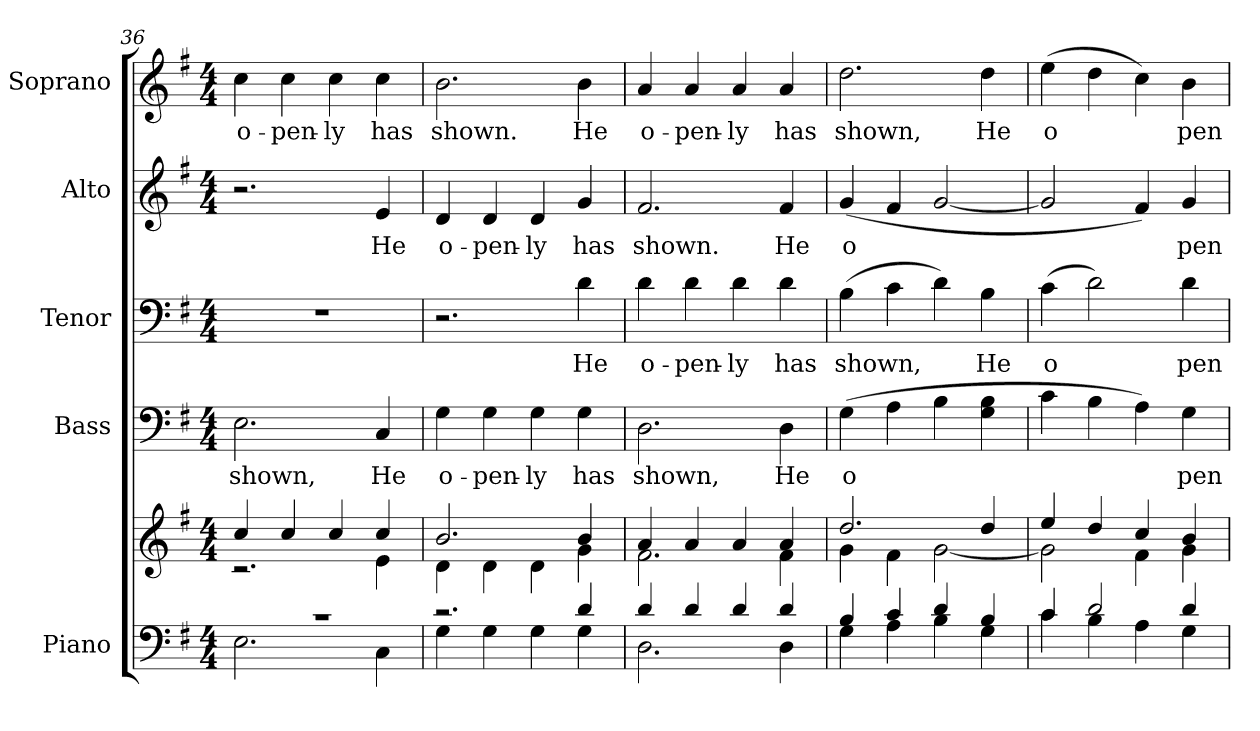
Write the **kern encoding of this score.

**kern	**kern	**kern	**text	**kern	**text	**kern	**text	**kern	**text
*part5	*part5	*part4	*part4	*part3	*part3	*part2	*part2	*part1	*part1
*staff6	*staff5	*staff4	*staff4	*staff3	*staff3	*staff2	*staff2	*staff1	*staff1
*I"Piano	*	*I"Bass	*	*I"Tenor	*	*I"Alto	*	*I"Soprano	*
*I'Pno.	*	*I'B.	*	*I'T.	*	*I'A.	*	*I'S.	*
*clefF4	*clefG2	*clefF4	*	*clefF4	*	*clefG2	*	*clefG2	*
*k[f#]	*k[f#]	*k[f#]	*	*k[f#]	*	*k[f#]	*	*k[f#]	*
*G:	*G:	*G:	*	*G:	*	*G:	*	*G:	*
*M4/4	*M4/4	*M4/4	*	*M4/4	*	*M4/4	*	*M4/4	*
=36	=36	=36	=36	=36	=36	=36	=36	=36	=36
*^	*^	*	*	*	*	*	*	*	*
!	!	!	!	!	!LO:LY:b:color=#000000	!	!	!	!	!	!
!	!	!	!	!	!	!	!	!	!	!	!LO:LY:b:color=#000000
1r	2.Ei\	4cci/	2.r	2.Ei\	shown,	1r	.	2.r	.	4cci\	o-
!	!	!	!	!	!	!	!	!	!	!	!LO:LY:b:color=#000000
.	.	4cci/	.	.	.	.	.	.	.	4cci\	-pen-
!	!	!	!	!	!	!	!	!	!	!	!LO:LY:b:color=#000000
.	.	4cci/	.	.	.	.	.	.	.	4cci\	-ly
!	!	!	!	!	!LO:LY:b:color=#000000	!	!	!	!	!	!
!	!	!	!	!	!	!	!	!	!LO:LY:b:color=#000000	!	!
!	!	!	!	!	!	!	!	!	!	!	!LO:LY:b:color=#000000
.	4Ci\	4cci/	4ei\	4Ci/	He	.	.	4ei/	He	4cci\	has
!!LO:PB:g=z
=37	=37	=37	=37	=37	=37	=37	=37	=37	=37	=37	=37
!	!	!	!	!	!LO:LY:b:color=#000000	!	!	!	!	!	!
!	!	!	!	!	!	!	!	!	!LO:LY:b:color=#000000	!	!
!	!	!	!	!	!	!	!	!	!	!	!LO:LY:b:color=#000000
2.r	4Gi\	2.bi/	4di\	4Gi\	o-	2.r	.	4di/	o-	2.bi\	shown.
!	!	!	!	!	!LO:LY:b:color=#000000	!	!	!	!	!	!
!	!	!	!	!	!	!	!	!	!LO:LY:b:color=#000000	!	!
.	4Gi\	.	4di\	4Gi\	-pen-	.	.	4di/	-pen-	.	.
!	!	!	!	!	!LO:LY:b:color=#000000	!	!	!	!	!	!
!	!	!	!	!	!	!	!	!	!LO:LY:b:color=#000000	!	!
.	4Gi\	.	4di\	4Gi\	-ly	.	.	4di/	-ly	.	.
!	!	!	!	!	!LO:LY:b:color=#000000	!	!	!	!	!	!
!	!	!	!	!	!	!	!LO:LY:b:color=#000000	!	!	!	!
!	!	!	!	!	!	!	!	!	!LO:LY:b:color=#000000	!	!
!	!	!	!	!	!	!	!	!	!	!	!LO:LY:b:color=#000000
4di/	4Gi\	4bi/	4gi\	4Gi\	has	4di\	He	4gi/	has	4bi\	He
=38	=38	=38	=38	=38	=38	=38	=38	=38	=38	=38	=38
!	!	!	!	!	!LO:LY:b:color=#000000	!	!	!	!	!	!
!	!	!	!	!	!	!	!LO:LY:b:color=#000000	!	!	!	!
!	!	!	!	!	!	!	!	!	!LO:LY:b:color=#000000	!	!
!	!	!	!	!	!	!	!	!	!	!	!LO:LY:b:color=#000000
4di/	2.Di\	4ai/	2.f#i\	2.Di\	shown,	4di\	o-	2.f#i/	shown.	4ai/	o-
!	!	!	!	!	!	!	!LO:LY:b:color=#000000	!	!	!	!
!	!	!	!	!	!	!	!	!	!	!	!LO:LY:b:color=#000000
4di/	.	4ai/	.	.	.	4di\	-pen-	.	.	4ai/	-pen-
!	!	!	!	!	!	!	!LO:LY:b:color=#000000	!	!	!	!
!	!	!	!	!	!	!	!	!	!	!	!LO:LY:b:color=#000000
4di/	.	4ai/	.	.	.	4di\	-ly	.	.	4ai/	-ly
!	!	!	!	!	!LO:LY:b:color=#000000	!	!	!	!	!	!
!	!	!	!	!	!	!	!LO:LY:b:color=#000000	!	!	!	!
!	!	!	!	!	!	!	!	!	!LO:LY:b:color=#000000	!	!
!	!	!	!	!	!	!	!	!	!	!	!LO:LY:b:color=#000000
4di/	4Di\	4ai/	4f#i\	4Di\	He	4di\	has	4f#i/	He	4ai/	has
=39	=39	=39	=39	=39	=39	=39	=39	=39	=39	=39	=39
!	!	!	!	!	!LO:LY:b:color=#000000	!	!	!	!	!	!
!	!	!	!	!	!	!	!LO:LY:b:color=#000000	!	!	!	!
!	!	!	!	!	!	!	!	!	!LO:LY:b:color=#000000	!	!
!	!	!	!	!	!	!	!	!	!	!	!LO:LY:b:color=#000000
4Bi/	4Gi\	2.ddi/	4gi\	(4Gi\	o	(4Bi\	shown,	(4gi/	o	2.ddi\	shown,
4ci/	4Ai\	.	4f#i\	4Ai\	.	4ci\	.	4f#i/	.	.	.
4di/	4Bi\	.	[<2gi\	4Bi\	.	4di\)	.	[<2gi/	.	.	.
!	!	!	!	!	!	!	!LO:LY:b:color=#000000	!	!	!	!
!	!	!	!	!	!	!	!	!	!	!	!LO:LY:b:color=#000000
4Bi/	4Gi\	4ddi/	.	4Gi\ 4Bi	.	4Bi\	He	.	.	4ddi\	He
=40	=40	=40	=40	=40	=40	=40	=40	=40	=40	=40	=40
!	!	!	!	!	!	!	!LO:LY:b:color=#000000	!	!	!	!
!	!	!	!	!	!	!	!	!	!	!	!LO:LY:b:color=#000000
4ci/	4ci\	4eei/	2gi\]	4ci\	.	(4ci\	o	2gi/]	.	(4eei\	o
2di/	4Bi\	4ddi/	.	4Bi\	.	2di\)	.	.	.	4ddi\	.
.	4Ai\	4cci/	4f#i\	4Ai\)	.	.	.	4f#i/)	.	4cci\)	.
!	!	!	!	!	!LO:LY:b:color=#000000	!	!	!	!	!	!
!	!	!	!	!	!	!	!LO:LY:b:color=#000000	!	!	!	!
!	!	!	!	!	!	!	!	!	!LO:LY:b:color=#000000	!	!
!	!	!	!	!	!	!	!	!	!	!	!LO:LY:b:color=#000000
4di/	4Gi\	4bi/	4gi\	4Gi\	pen-	4di\	pen-	4gi/	pen-	4bi\	pen-
*v	*v	*	*	*	*	*	*	*	*	*	*
*	*v	*v	*	*	*	*	*	*	*	*
=	=	=	=	=	=	=	=	=	=
*-	*-	*-	*-	*-	*-	*-	*-	*-	*-
